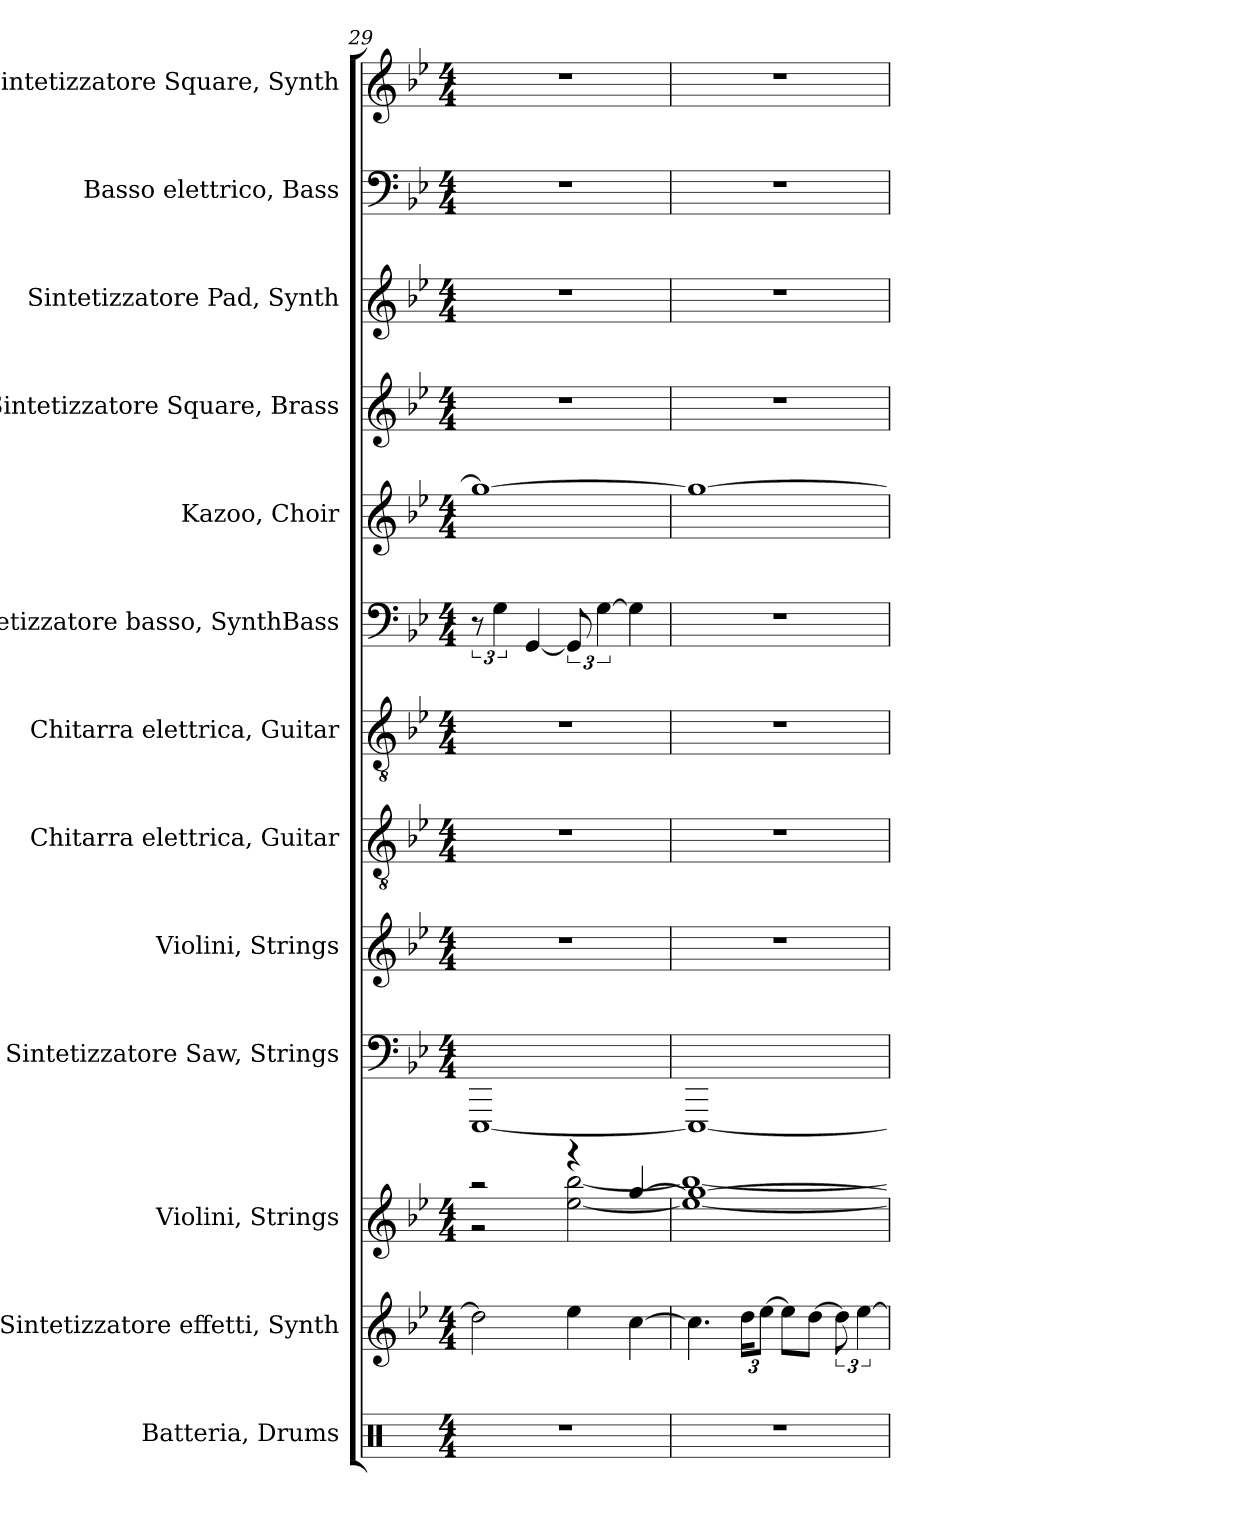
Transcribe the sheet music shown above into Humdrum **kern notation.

**kern	**kern	**kern	**kern	**kern	**kern	**kern	**kern	**kern	**kern	**kern	**kern	**kern
*part13	*part12	*part11	*part10	*part9	*part8	*part7	*part6	*part5	*part4	*part3	*part2	*part1
*staff13	*staff12	*staff11	*staff10	*staff9	*staff8	*staff7	*staff6	*staff5	*staff4	*staff3	*staff2	*staff1
*I"Batteria, Drums	*I"Sintetizzatore effetti, Synth	*I"Violini, Strings	*I"Sintetizzatore Saw, Strings	*I"Violini, Strings	*I"Chitarra elettrica, Guitar	*I"Chitarra elettrica, Guitar	*I"Sintetizzatore basso, SynthBass	*I"Kazoo, Choir	*I"Sintetizzatore Square, Brass	*I"Sintetizzatore Pad, Synth	*I"Basso elettrico, Bass	*I"Sintetizzatore Square, Synth
*I'Batt.	*I'Sint.	*I'Vl.	*I'Sint.	*I'Vl.	*I'Chit. el.	*I'Chit. el.	*I'Sint.	*I'Kaz.	*I'Sint.	*I'Sint.	*I'B. el.	*I'Sint.
*clefX	*clefG2	*clefG2	*clefF4	*clefG2	*clefGv2	*clefGv2	*clefF4	*clefG2	*clefG2	*clefG2	*clefF4	*clefG2
*	*	*	*	*	*	*	*	*	*	*	*ITrd7c12	*
*k[]	*k[b-e-]	*k[b-e-]	*k[b-e-]	*k[b-e-]	*k[b-e-]	*k[b-e-]	*k[b-e-]	*k[b-e-]	*k[b-e-]	*k[b-e-]	*k[b-e-]	*k[b-e-]
*M4/4	*M4/4	*M4/4	*M4/4	*M4/4	*M4/4	*M4/4	*M4/4	*M4/4	*M4/4	*M4/4	*M4/4	*M4/4
=29	=29	=29	=29	=29	=29	=29	=29	=29	=29	=29	=29	=29
*	*	*^	*	*	*	*	*	*	*	*	*	*
1r	2dd\]	2r	2r	[1EEE-	1r	1r	1r	12r	1gg_	1r	1r	1r	1r
.	.	.	.	.	.	.	.	6G\	.	.	.	.	.
.	.	.	.	.	.	.	.	[4GG/	.	.	.	.	.
.	4ee-\	4r	[2ee-\ [2bb-\	.	.	.	.	12GG/]	.	.	.	.	.
.	.	.	.	.	.	.	.	[6G\	.	.	.	.	.
.	[4cc\	[4gg/	.	.	.	.	.	4G\]	.	.	.	.	.
!!LO:PB:g=z
=30	=30	=30	=30	=30	=30	=30	=30	=30	=30	=30	=30	=30	=30
1r	4.cc\]	1gg_	1ee-_ 1bb-_	1EEE-_	1r	1r	1r	1r	1gg_	1r	1r	1r	1r
*	*Xbrackettup	*	*	*	*	*	*	*	*	*	*	*	*
.	24dd\KL	.	.	.	.	.	.	.	.	.	.	.	.
.	[12ee-\J	.	.	.	.	.	.	.	.	.	.	.	.
.	8ee-\L]	.	.	.	.	.	.	.	.	.	.	.	.
.	[8dd\J	.	.	.	.	.	.	.	.	.	.	.	.
*	*brackettup	*	*	*	*	*	*	*	*	*	*	*	*
.	12dd\]	.	.	.	.	.	.	.	.	.	.	.	.
.	[6ee-\	.	.	.	.	.	.	.	.	.	.	.	.
*	*	*v	*v	*	*	*	*	*	*	*	*	*	*
=	=	=	=	=	=	=	=	=	=	=	=	=
*-	*-	*-	*-	*-	*-	*-	*-	*-	*-	*-	*-	*-
